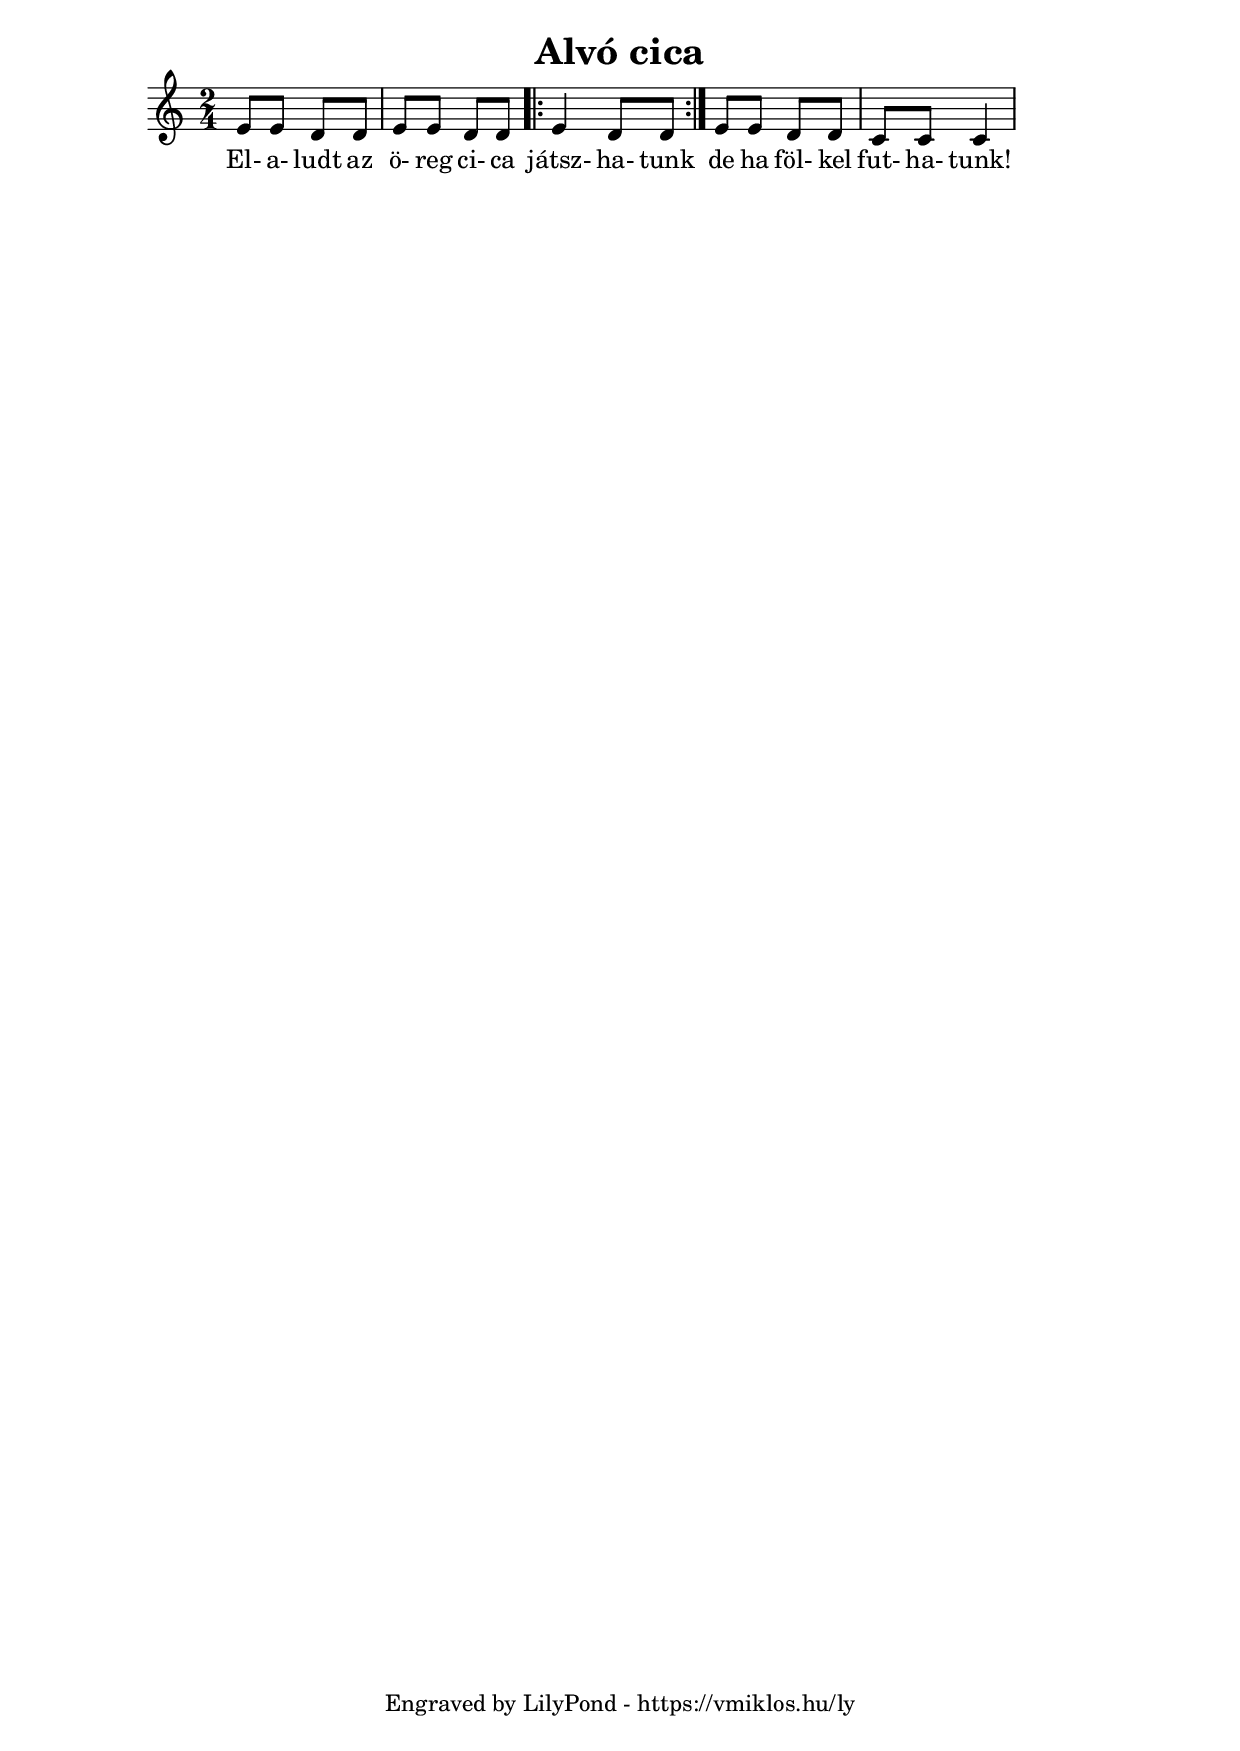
\version "2.12.1"

\header {
	title = "Alvó cica"
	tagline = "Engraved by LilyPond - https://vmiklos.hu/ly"
}

\score {
	<<
	\relative c'
	{
		\time 2/4
		e8 e8 d8 d8 | e8 e8 d8 d8 |
		\repeat volta 2 {
			e4 d8 d8
		}
		e8 e8 d8 d8 | c8 c8 c4
	}
	\addlyrics {
		El- a- ludt az ö- reg ci- ca
		játsz- ha- tunk
		de ha föl- kel fut- ha- tunk!
	}
	>>
}
